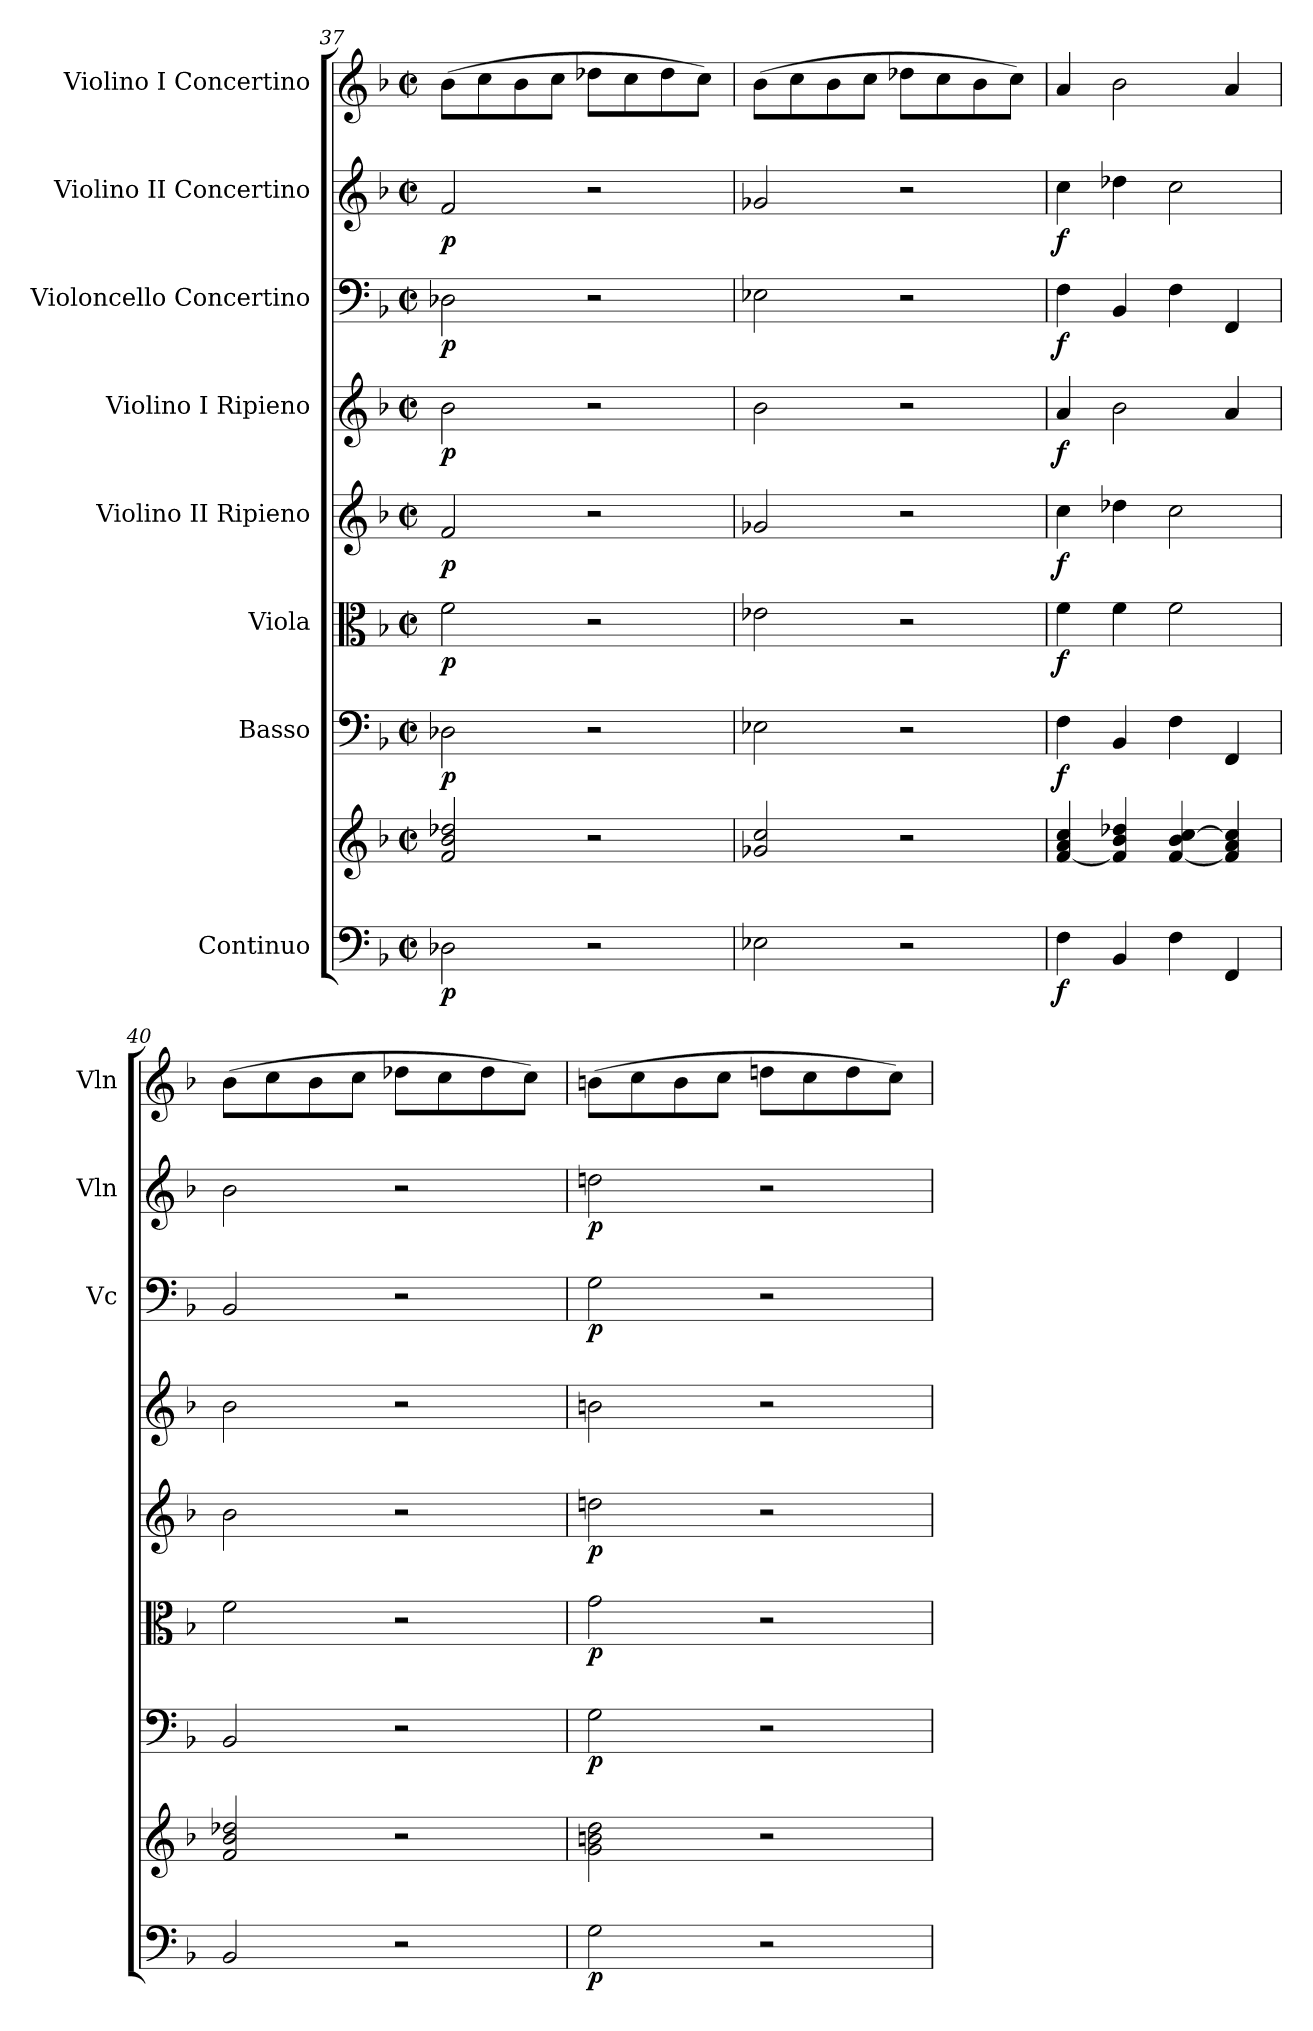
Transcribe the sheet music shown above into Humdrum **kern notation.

**kern	**kern	**dynam	**kern	**dynam	**kern	**dynam	**kern	**dynam	**kern	**dynam	**kern	**dynam	**kern	**dynam	**kern
*part8	*part8	*part8	*part7	*part7	*part6	*part6	*part5	*part5	*part4	*part4	*part3	*part3	*part2	*part2	*part1
*staff9	*staff8	*staff8/9	*staff7	*staff7	*staff6	*staff6	*staff5	*staff5	*staff4	*staff4	*staff3	*staff3	*staff2	*staff2	*staff1
*I"Continuo	*	*	*I"Basso	*	*I"Viola	*	*I"Violino II Ripieno	*	*I"Violino I Ripieno	*	*I"Violoncello Concertino	*	*I"Violino II Concertino	*	*I"Violino I Concertino
*	*	*	*	*	*	*	*	*	*	*	*I'Vc	*	*I'Vln	*	*I'Vln
*clefF4	*clefG2	*	*clefF4	*	*clefC3	*	*clefG2	*	*clefG2	*	*clefF4	*	*clefG2	*	*clefG2
*k[b-]	*k[b-]	*	*k[b-]	*	*k[b-]	*	*k[b-]	*	*k[b-]	*	*k[b-]	*	*k[b-]	*	*k[b-]
*M2/2	*M2/2	*	*M2/2	*	*M2/2	*	*M2/2	*	*M2/2	*	*M2/2	*	*M2/2	*	*M2/2
*met(c|)	*met(c|)	*	*met(c|)	*	*met(c|)	*	*met(c|)	*	*met(c|)	*	*met(c|)	*	*met(c|)	*	*met(c|)
=37	=37	=37	=37	=37	=37	=37	=37	=37	=37	=37	=37	=37	=37	=37	=37
!	!	!LO:DY:b=2	!	!LO:DY:b	!	!LO:DY:b	!	!LO:DY:b	!	!LO:DY:b	!	!LO:DY:b	!	!LO:DY:b	!
2D-X\	2f/ 2b-/ 2dd-X/	p	2D-X\	p	2f\	p	2f/	p	2b-\	p	2D-X\	p	2f/	p	(>8b-\L
.	.	.	.	.	.	.	.	.	.	.	.	.	.	.	8cc\
.	.	.	.	.	.	.	.	.	.	.	.	.	.	.	8b-\
.	.	.	.	.	.	.	.	.	.	.	.	.	.	.	8cc\J
2r	2r	.	2r	.	2r	.	2r	.	2r	.	2r	.	2r	.	8dd-X\L
.	.	.	.	.	.	.	.	.	.	.	.	.	.	.	8cc\
.	.	.	.	.	.	.	.	.	.	.	.	.	.	.	8dd-\
.	.	.	.	.	.	.	.	.	.	.	.	.	.	.	8cc\J)
=38	=38	=38	=38	=38	=38	=38	=38	=38	=38	=38	=38	=38	=38	=38	=38
2E-X\	2g-X/ 2cc/	.	2E-X\	.	2e-X\	.	2g-X/	.	2b-\	.	2E-X\	.	2g-X/	.	(>8b-\L
.	.	.	.	.	.	.	.	.	.	.	.	.	.	.	8cc\
.	.	.	.	.	.	.	.	.	.	.	.	.	.	.	8b-\
.	.	.	.	.	.	.	.	.	.	.	.	.	.	.	8cc\J
2r	2r	.	2r	.	2r	.	2r	.	2r	.	2r	.	2r	.	8dd-X\L
.	.	.	.	.	.	.	.	.	.	.	.	.	.	.	8cc\
.	.	.	.	.	.	.	.	.	.	.	.	.	.	.	8b-\
.	.	.	.	.	.	.	.	.	.	.	.	.	.	.	8cc\J)
=39	=39	=39	=39	=39	=39	=39	=39	=39	=39	=39	=39	=39	=39	=39	=39
!	!	!LO:DY:b=2	!	!LO:DY:b	!	!LO:DY:b	!	!LO:DY:b	!	!LO:DY:b	!	!LO:DY:b	!	!LO:DY:b	!
4F\	[4f/ 4a/ 4cc/	f	4F\	f	4f\	f	4cc\	f	4a/	f	4F\	f	4cc\	f	4a/
4BB-/	4f/] 4b-/ 4dd-X/	.	4BB-/	.	4f\	.	4dd-X\	.	2b-\	.	4BB-/	.	4dd-X\	.	2b-\
4F\	[4f/ 4b-/ [4cc/	.	4F\	.	2f\	.	2cc\	.	.	.	4F\	.	2cc\	.	.
4FF/	4f/] 4a/ 4cc/]	.	4FF/	.	.	.	.	.	4a/	.	4FF/	.	.	.	4a/
=40	=40	=40	=40	=40	=40	=40	=40	=40	=40	=40	=40	=40	=40	=40	=40
2BB-/	2f/ 2b-/ 2dd-X/	.	2BB-/	.	2f\	.	2b-\	.	2b-\	.	2BB-/	.	2b-\	.	(>8b-\L
.	.	.	.	.	.	.	.	.	.	.	.	.	.	.	8cc\
.	.	.	.	.	.	.	.	.	.	.	.	.	.	.	8b-\
.	.	.	.	.	.	.	.	.	.	.	.	.	.	.	8cc\J
2r	2r	.	2r	.	2r	.	2r	.	2r	.	2r	.	2r	.	8dd-X\L
.	.	.	.	.	.	.	.	.	.	.	.	.	.	.	8cc\
.	.	.	.	.	.	.	.	.	.	.	.	.	.	.	8dd-\
.	.	.	.	.	.	.	.	.	.	.	.	.	.	.	8cc\J)
=41	=41	=41	=41	=41	=41	=41	=41	=41	=41	=41	=41	=41	=41	=41	=41
!	!	!LO:DY:b=2	!	!LO:DY:b	!	!LO:DY:b	!	!LO:DY:b	!	!	!	!LO:DY:b	!	!LO:DY:b	!
2G\	2g\ 2bn\ 2dd\	p	2G\	p	2g\	p	2ddn\	p	2bn\	.	2G\	p	2ddn\	p	(>8bn\L
.	.	.	.	.	.	.	.	.	.	.	.	.	.	.	8cc\
.	.	.	.	.	.	.	.	.	.	.	.	.	.	.	8b\
.	.	.	.	.	.	.	.	.	.	.	.	.	.	.	8cc\J
2r	2r	.	2r	.	2r	.	2r	.	2r	.	2r	.	2r	.	8ddn\L
.	.	.	.	.	.	.	.	.	.	.	.	.	.	.	8cc\
.	.	.	.	.	.	.	.	.	.	.	.	.	.	.	8dd\
.	.	.	.	.	.	.	.	.	.	.	.	.	.	.	8cc\J)
=	=	=	=	=	=	=	=	=	=	=	=	=	=	=	=
*-	*-	*-	*-	*-	*-	*-	*-	*-	*-	*-	*-	*-	*-	*-	*-
